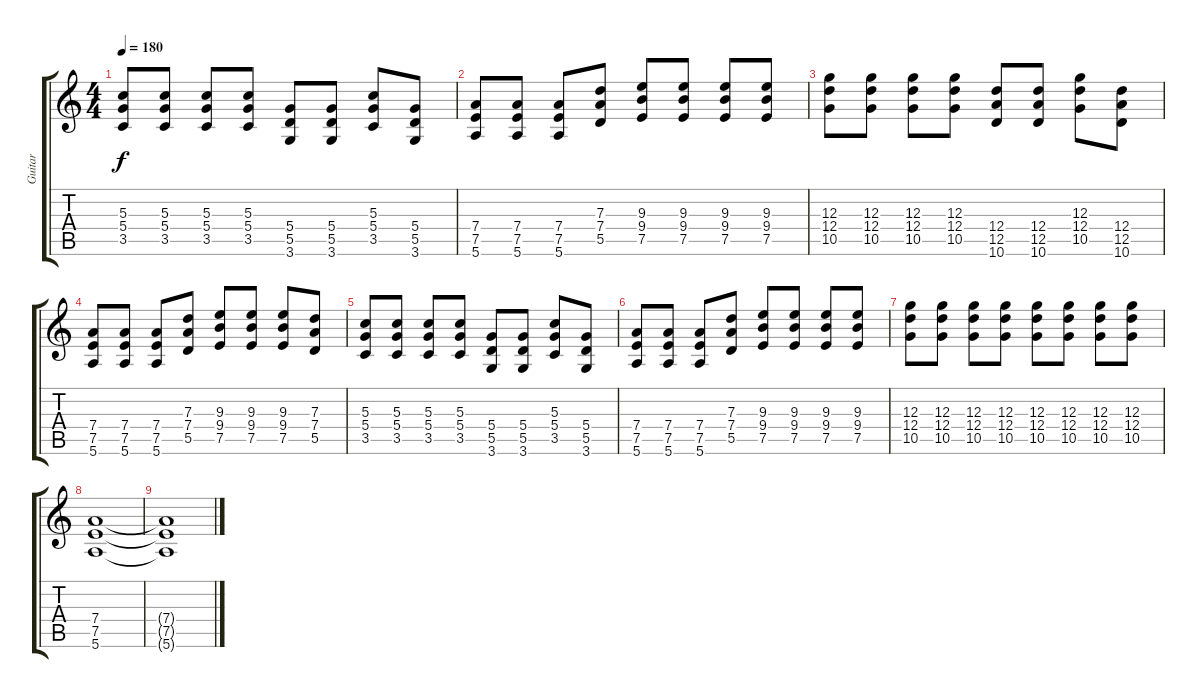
\track ("Guitar" "Guitar") {instrument distortionguitar}
\staff {score tabs}
\tuning (E4 B3 G3 D3 A2 E2) {hide}
\ts (4 4)
\tempo 180
\clef g2
\ks c
(5.3 5.4 3.5).8{dy f} (5.3 5.4 3.5).8 (5.3 5.4 3.5).8 (5.3 5.4 3.5).8 (5.4 5.5 3.6).8 (5.4 5.5 3.6).8 (5.3 5.4 3.5).8 (5.4 5.5 3.6).8 |
(7.4 7.5 5.6).8 (7.4 7.5 5.6).8 (7.4 7.5 5.6).8 (7.3 7.4 5.5).8 (9.3 9.4 7.5).8 (9.3 9.4 7.5).8 (9.3 9.4 7.5).8 (9.3 9.4 7.5).8 |
(12.3 12.4 10.5).8 (12.3 12.4 10.5).8 (12.3 12.4 10.5).8 (12.3 12.4 10.5).8 (12.4 12.5 10.6).8 (12.4 12.5 10.6).8 (12.3 12.4 10.5).8 (12.4 12.5 10.6).8 |
(7.4 7.5 5.6).8 (7.4 7.5 5.6).8 (7.4 7.5 5.6).8 (7.3 7.4 5.5).8 (9.3 9.4 7.5).8 (9.3 9.4 7.5).8 (9.3 9.4 7.5).8 (7.3 7.4 5.5).8 |
(5.3 5.4 3.5).8 (5.3 5.4 3.5).8 (5.3 5.4 3.5).8 (5.3 5.4 3.5).8 (5.4 5.5 3.6).8 (5.4 5.5 3.6).8 (5.3 5.4 3.5).8 (5.4 5.5 3.6).8 |
(7.4 7.5 5.6).8 (7.4 7.5 5.6).8 (7.4 7.5 5.6).8 (7.3 7.4 5.5).8 (9.3 9.4 7.5).8 (9.3 9.4 7.5).8 (9.3 9.4 7.5).8 (9.3 9.4 7.5).8 |
(12.3 12.4 10.5).8 (12.3 12.4 10.5).8 (12.3 12.4 10.5).8 (12.3 12.4 10.5).8 (12.3 12.4 10.5).8 (12.3 12.4 10.5).8 (12.3 12.4 10.5).8 (12.3 12.4 10.5).8 |
(7.4 7.5 5.6).1 |
(7.4{t} 7.5{t} 5.6{t}).1
